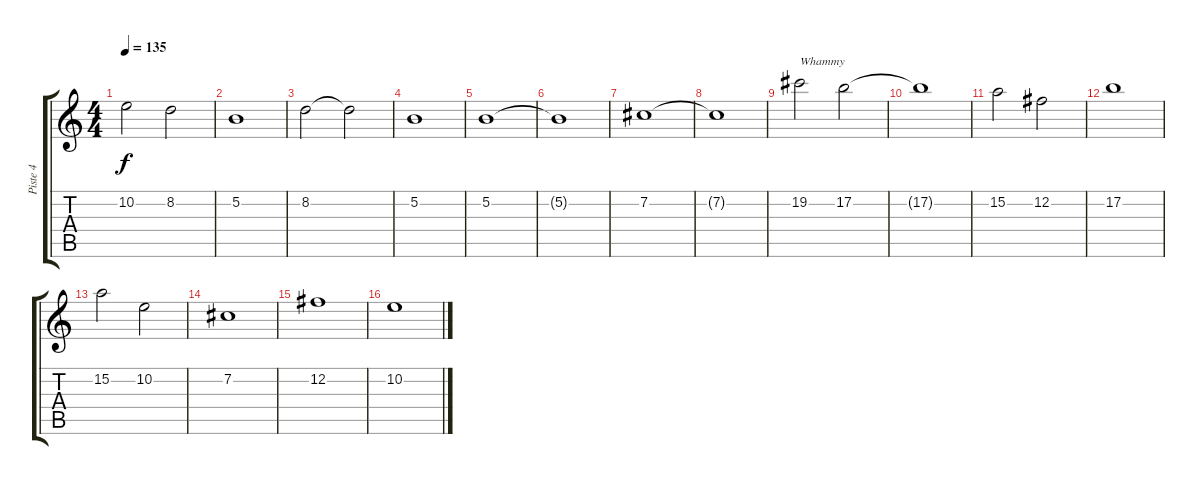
\track ("Piste 4" "Piste 4") {instrument distortionguitar}
\staff {score tabs}
\tuning (B3 Gb3 D3 A2 E2 B1) {hide}
\ts (4 4)
\tempo 135
\clef g2
\ks c
10.2.2{dy f} 8.2.2 |
5.2.1 |
8.2.2 8.2{t}.2 |
5.2.1 |
5.2.1 |
5.2{t}.1 |
7.2.1 |
7.2{t}.1 |
19.2.2{txt "Whammy"} 17.2.2 |
17.2{t}.1 |
15.2.2 12.2.2 |
17.2.1 |
15.2.2 10.2.2 |
7.2.1 |
12.2.1 |
10.2.1
